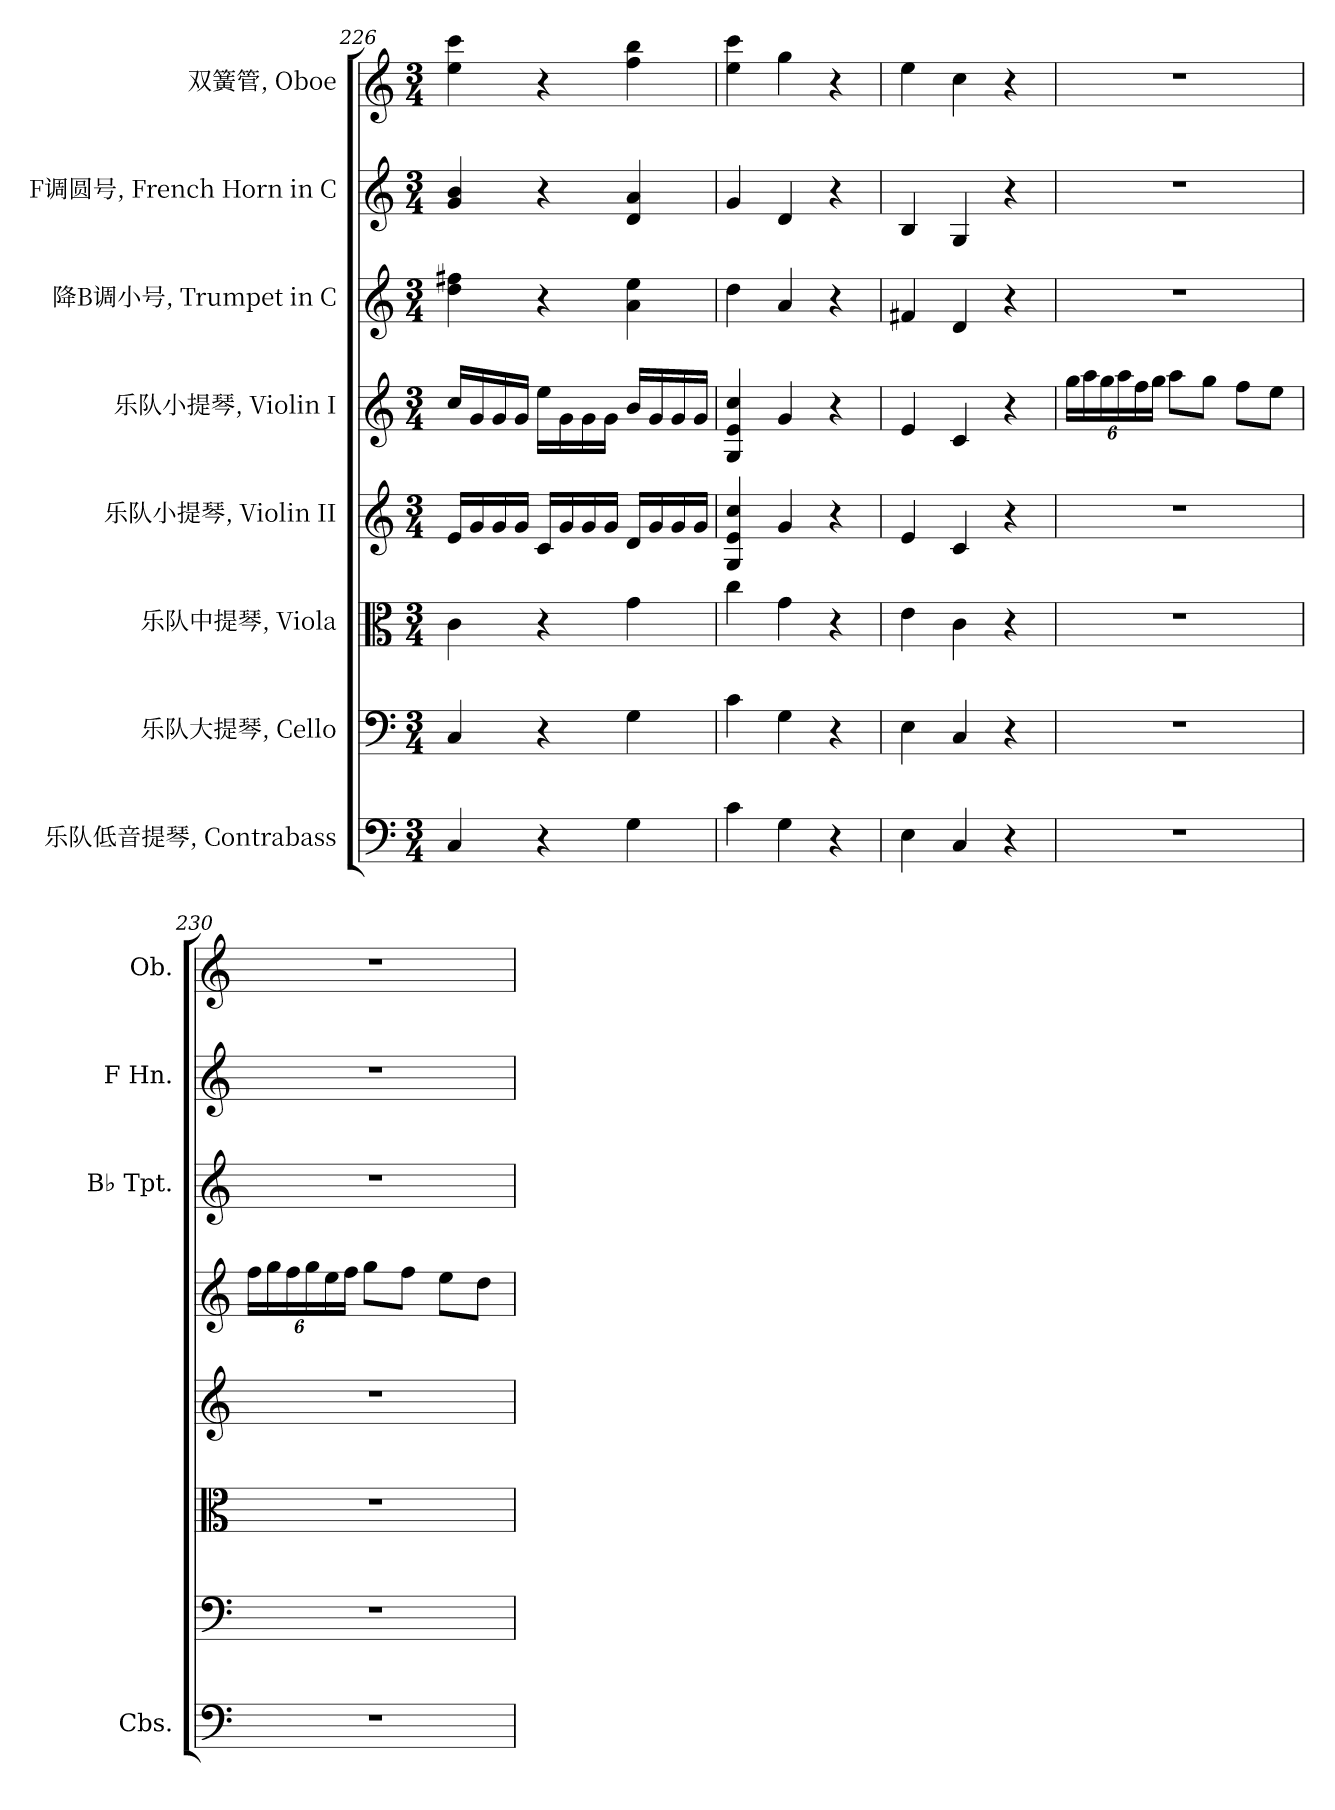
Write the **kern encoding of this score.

**kern	**kern	**kern	**kern	**kern	**kern	**kern	**kern
*part8	*part7	*part6	*part5	*part4	*part3	*part2	*part1
*staff8	*staff7	*staff6	*staff5	*staff4	*staff3	*staff2	*staff1
*I"乐队低音提琴, Contrabass	*I"乐队大提琴, Cello	*I"乐队中提琴, Viola	*I"乐队小提琴, Violin II	*I"乐队小提琴, Violin I	*I"降B调小号, Trumpet in C	*I"F调圆号, French Horn in C	*I"双簧管, Oboe
*I'Cbs.	*	*	*	*	*I'B♭ Tpt.	*I'F Hn.	*I'Ob.
*clefF4	*clefF4	*clefC3	*clefG2	*clefG2	*clefG2	*clefG2	*clefG2
*ITrd7c12	*	*	*	*	*ITrd1c2	*ITrd4c7	*
*k[]	*k[]	*k[]	*k[]	*k[]	*k[b-e-]	*k[b-]	*k[]
*M3/4	*M3/4	*M3/4	*M3/4	*M3/4	*M3/4	*M3/4	*M3/4
=226	=226	=226	=226	=226	=226	=226	=226
4CC/	4C/	4c\	16e/LL	16cc/LL	4cc\ 4een\	4c/ 4e/	4ee\ 4ccc\
.	.	.	16g/	16g/	.	.	.
.	.	.	16g/	16g/	.	.	.
.	.	.	16g/JJ	16g/JJ	.	.	.
4r	4r	4r	16c/LL	16ee\LL	4r	4r	4r
.	.	.	16g/	16g\	.	.	.
.	.	.	16g/	16g\	.	.	.
.	.	.	16g/JJ	16g\JJ	.	.	.
4GG\	4G\	4g\	16d/LL	16b/LL	4g\ 4dd\	4G/ 4d/	4ff\ 4bb\
.	.	.	16g/	16g/	.	.	.
.	.	.	16g/	16g/	.	.	.
.	.	.	16g/JJ	16g/JJ	.	.	.
=227	=227	=227	=227	=227	=227	=227	=227
4C\	4c\	4cc\	4G/ 4e/ 4cc/	4G/ 4e/ 4cc/	4cc\	4c/	4ee\ 4ccc\
4GG\	4G\	4g\	4g/	4g/	4g/	4G/	4gg\
4r	4r	4r	4r	4r	4r	4r	4r
!!LO:PB:g=z
=228	=228	=228	=228	=228	=228	=228	=228
4EE\	4E\	4e\	4e/	4e/	4en/	4E/	4ee\
4CC/	4C/	4c\	4c/	4c/	4c/	4C/	4cc\
4r	4r	4r	4r	4r	4r	4r	4r
=229	=229	=229	=229	=229	=229	=229	=229
*	*	*	*	*Xbrackettup	*	*	*
2.r	2.r	2.r	2.r	24gg\LL	2.r	2.r	2.r
.	.	.	.	24aa\	.	.	.
.	.	.	.	24gg\	.	.	.
.	.	.	.	24aa\	.	.	.
.	.	.	.	24ff\	.	.	.
.	.	.	.	24gg\JJ	.	.	.
.	.	.	.	8aa\L	.	.	.
.	.	.	.	8gg\J	.	.	.
.	.	.	.	8ff\L	.	.	.
.	.	.	.	8ee\J	.	.	.
=230	=230	=230	=230	=230	=230	=230	=230
2.r	2.r	2.r	2.r	24ff\LL	2.r	2.r	2.r
.	.	.	.	24gg\	.	.	.
.	.	.	.	24ff\	.	.	.
.	.	.	.	24gg\	.	.	.
.	.	.	.	24ee\	.	.	.
.	.	.	.	24ff\JJ	.	.	.
.	.	.	.	8gg\L	.	.	.
.	.	.	.	8ff\J	.	.	.
.	.	.	.	8ee\L	.	.	.
.	.	.	.	8dd\J	.	.	.
=	=	=	=	=	=	=	=
*-	*-	*-	*-	*-	*-	*-	*-
